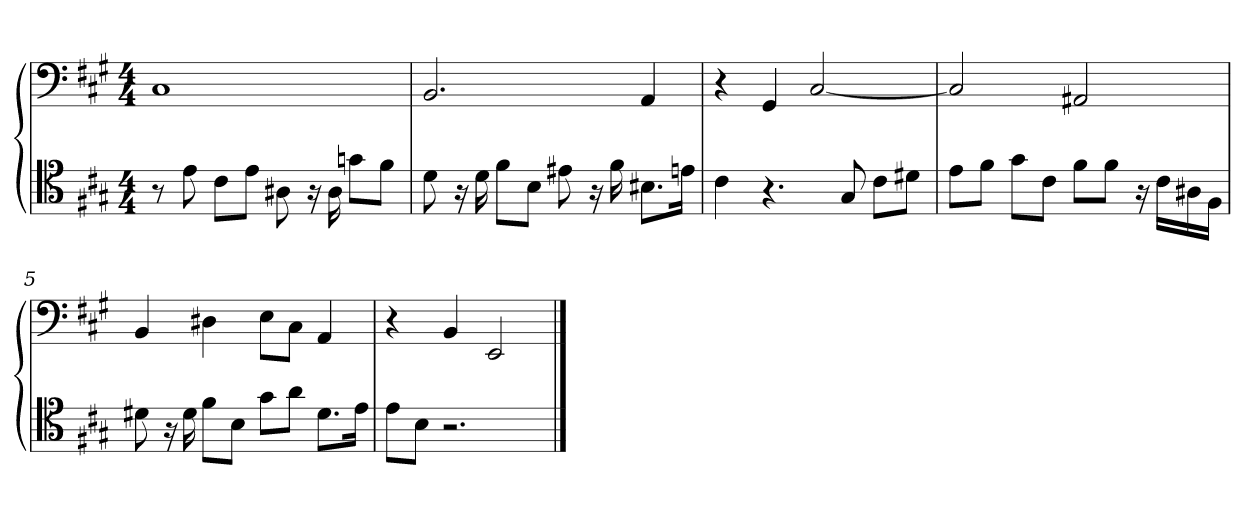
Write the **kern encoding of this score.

**kern	**kern
*part1	*part1
*staff2	*staff1
*clefC4	*clefF4
*k[f#c#g#]	*k[f#c#g#]
*A:	*A:
*M4/4	*M4/4
=1	=1
8r	1C#
8e	.
8c#\L	.
8e\J	.
8A#X	.
16r	.
16A#	.
8gn\L	.
8f#\J	.
=2	=2
8d	2.BB
16r	.
16d	.
8f#\L	.
8B\J	.
8e#X	.
16r	.
16f#	.
8.B#X\L	4AA
16en\Jk	.
=3	=3
4c#	4r
4.r	4GG#
.	[2C#
8G#	.
8c#\L	.
8d#X\J	.
=4	=4
8e\L	2C#]
8f#\J	.
8g#\L	.
8c#\J	.
8f#\L	2AA#X
8f#\J	.
16r	.
16c#\LL	.
16A#X\	.
16F#\JJ	.
=5	=5
8d#X	4BB
16r	.
16d#	.
8f#\L	4D#X
8B\J	.
8g#\L	8E\L
8a\J	8C#\J
8.d#\L	4AA
16e\Jk	.
=6	=6
8e\L	4r
8B\J	.
2.r	4BB
.	2EE
==	==
*-	*-
